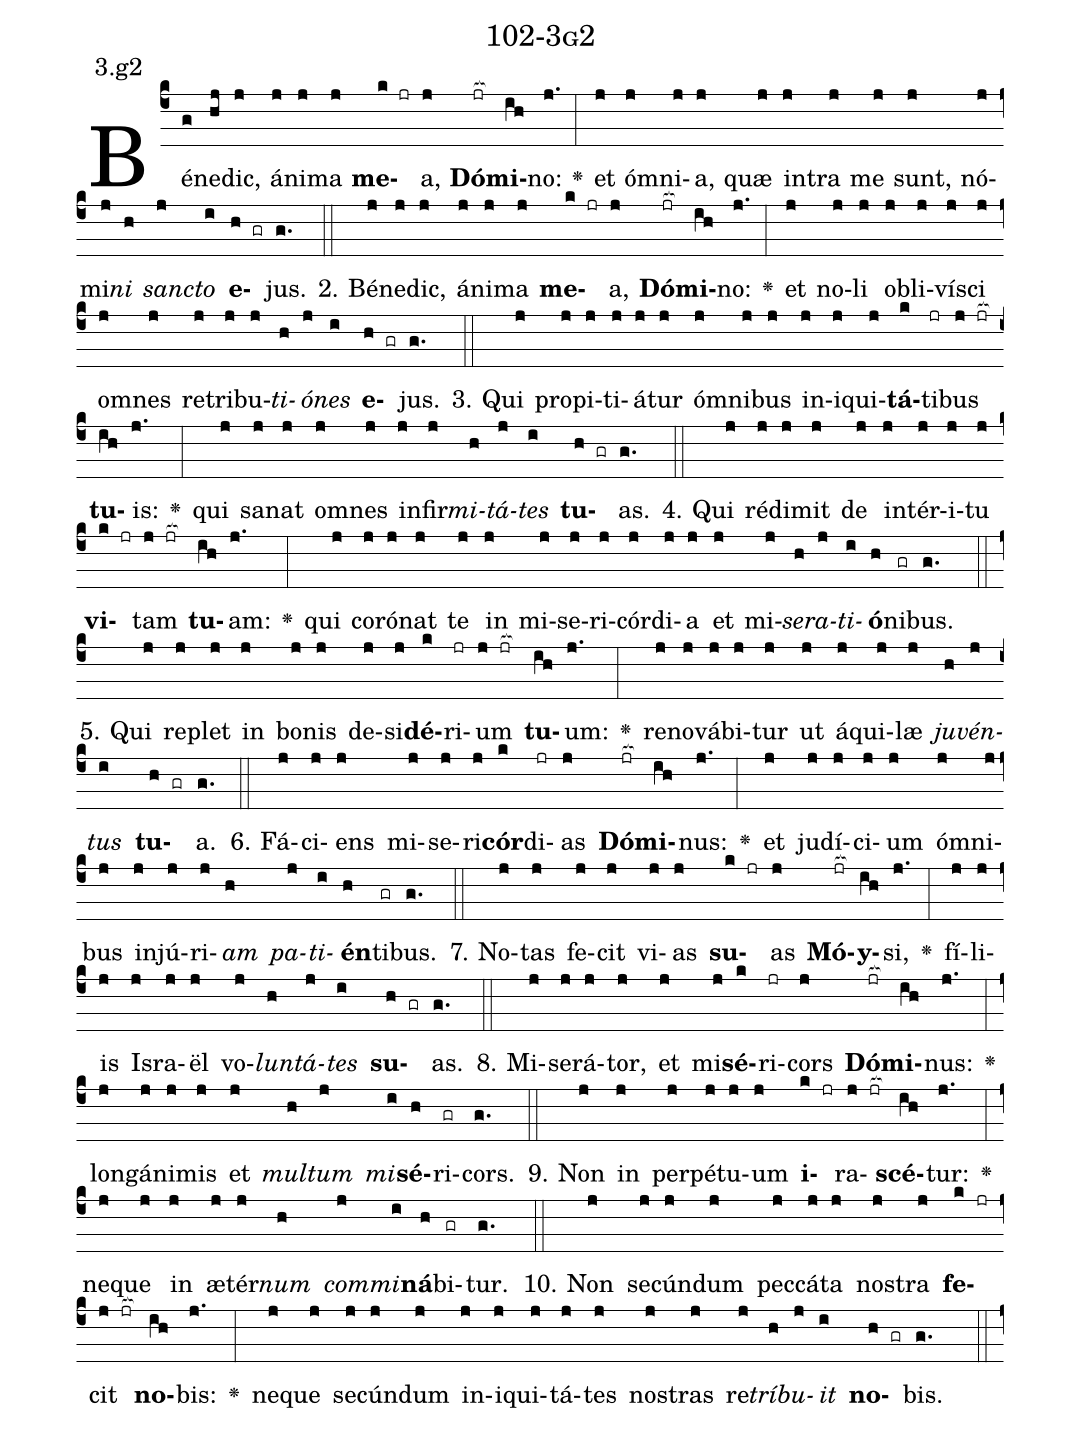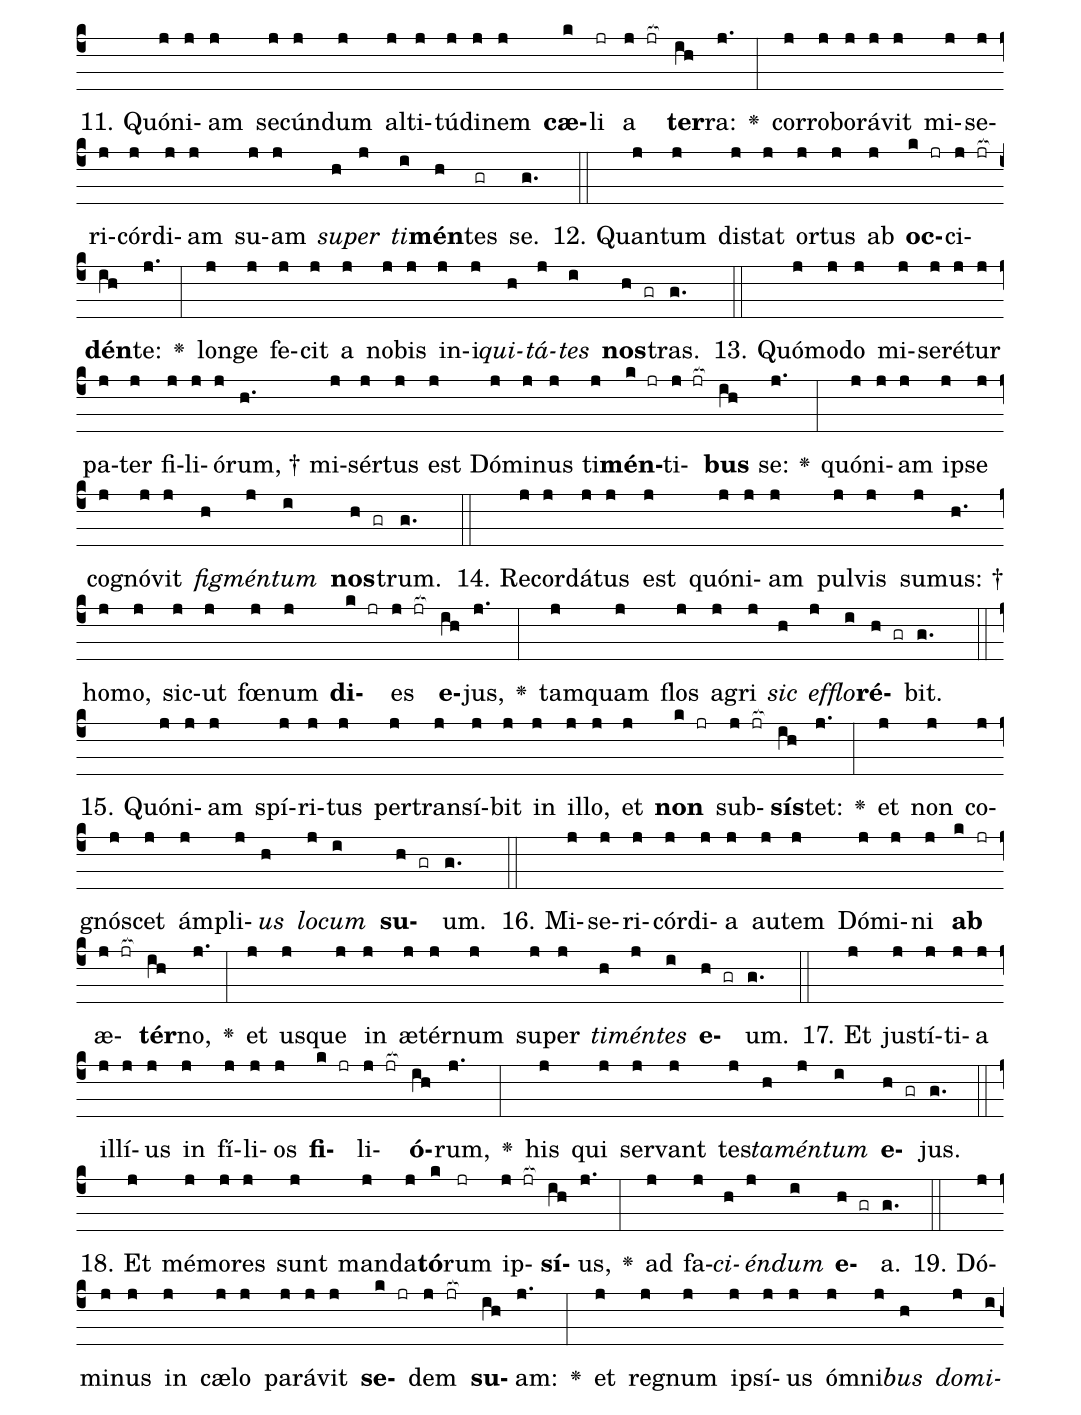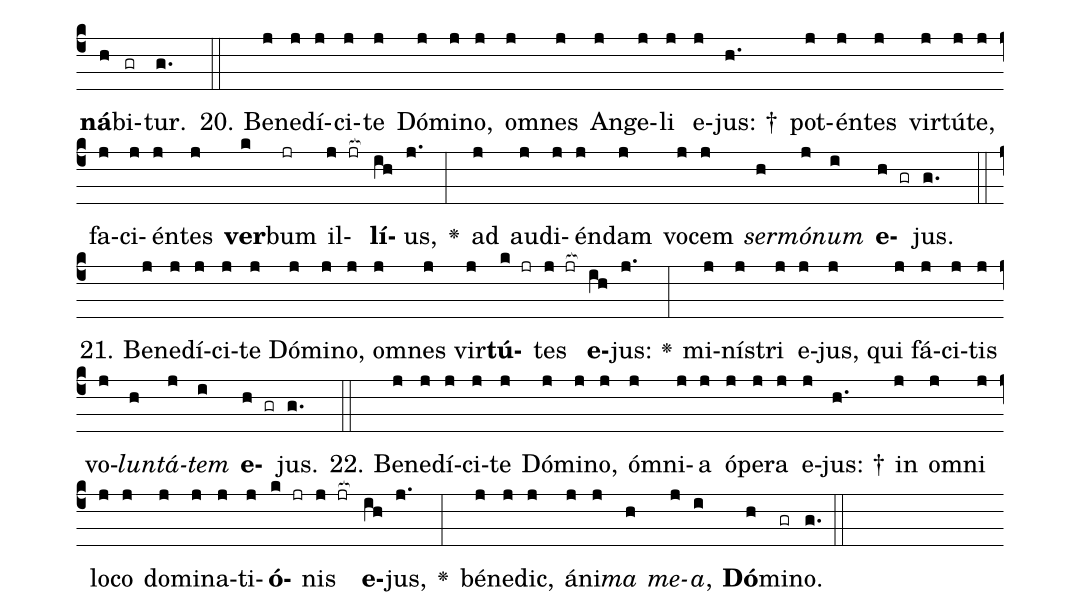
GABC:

name: 102-3g2;
annotation: 3.g2;
%%
(c4)Bé(g)ne(hj)dic,(j) á(j)ni(j)ma(j) <b>me</b>(k jr)a,(j) <b>Dó</b>(jr[ocb:1{])<b>mi</b>(ih[ocb:0}])no:(j.) <v>\greheightstar</v>(:) et(j) óm(j)ni(j)a,(j) quæ(j) in(j)tra(j) me(j) sunt,(j) nó(j)mi(j)<i>ni</i>(h) <i>sanc</i>(j)<i>to</i>(i) <b>e</b>(h gr)jus.(g.) (::)
2. Bé(j)ne(j)dic,(j) á(j)ni(j)ma(j) <b>me</b>(k jr)a,(j) <b>Dó</b>(jr[ocb:1{])<b>mi</b>(ih[ocb:0}])no:(j.) <v>\greheightstar</v>(:) et(j) no(j)li(j) ob(j)li(j)ví(j)sci(j) om(j)nes(j) re(j)tri(j)bu(j)<i>ti</i>(h)<i>ó</i>(j)<i>nes</i>(i) <b>e</b>(h gr)jus.(g.) (::)
3. Qui(j) pro(j)pi(j)ti(j)á(j)tur(j) óm(j)ni(j)bus(j) in(j)i(j)qui(j)<b>tá</b>(k)ti(jr)bus(j jr[ocb:1{]) <b>tu</b>(ih[ocb:0}])is:(j.) <v>\greheightstar</v>(:) qui(j) sa(j)nat(j) om(j)nes(j) in(j)fir(j)<i>mi</i>(h)<i>tá</i>(j)<i>tes</i>(i) <b>tu</b>(h gr)as.(g.) (::)
4. Qui(j) réd(j)i(j)mit(j) de(j) in(j)tér(j)i(j)tu(j) <b>vi</b>(k jr)tam(j jr[ocb:1{]) <b>tu</b>(ih[ocb:0}])am:(j.) <v>\greheightstar</v>(:) qui(j) co(j)ró(j)nat(j) te(j) in(j) mi(j)se(j)ri(j)cór(j)di(j)a(j) et(j) mi(j)<i>se</i>(h)<i>ra</i>(j)<i>ti</i>(i)<b>ó</b>(h)ni(gr)bus.(g.) (::)
5. Qui(j) re(j)plet(j) in(j) bo(j)nis(j) de(j)si(j)<b>dé</b>(k)ri(jr)um(j jr[ocb:1{]) <b>tu</b>(ih[ocb:0}])um:(j.) <v>\greheightstar</v>(:) re(j)no(j)vá(j)bi(j)tur(j) ut(j) á(j)qui(j)læ(j) <i>ju</i>(h)<i>vén</i>(j)<i>tus</i>(i) <b>tu</b>(h gr)a.(g.) (::)
6. Fá(j)ci(j)ens(j) mi(j)se(j)ri(j)<b>cór</b>(k)di(jr)as(j) <b>Dó</b>(jr[ocb:1{])<b>mi</b>(ih[ocb:0}])nus:(j.) <v>\greheightstar</v>(:) et(j) ju(j)dí(j)ci(j)um(j) óm(j)ni(j)bus(j) in(j)jú(j)ri(j)<i>am</i>(h) <i>pa</i>(j)<i>ti</i>(i)<b>én</b>(h)ti(gr)bus.(g.) (::)
7. No(j)tas(j) fe(j)cit(j) vi(j)as(j) <b>su</b>(k jr)as(j) <b>Mó</b>(jr[ocb:1{])<b>y</b>(ih[ocb:0}])si,(j.) <v>\greheightstar</v>(:) fí(j)li(j)is(j) Is(j)ra(j)ël(j) vo(j)<i>lun</i>(h)<i>tá</i>(j)<i>tes</i>(i) <b>su</b>(h gr)as.(g.) (::)
8. Mi(j)se(j)rá(j)tor,(j) et(j) mi(j)<b>sé</b>(k)ri(jr)cors(j) <b>Dó</b>(jr[ocb:1{])<b>mi</b>(ih[ocb:0}])nus:(j.) <v>\greheightstar</v>(:) long(j)á(j)ni(j)mis(j) et(j) <i>mul</i>(h)<i>tum</i>(j) <i>mi</i>(i)<b>sé</b>(h)ri(gr)cors.(g.) (::)
9. Non(j) in(j) per(j)pé(j)tu(j)um(j) <b>i</b>(k jr)ra(j jr[ocb:1{])<b>scé</b>(ih[ocb:0}])tur:(j.) <v>\greheightstar</v>(:) ne(j)que(j) in(j) æ(j)tér(j)<i>num</i>(h) <i>com</i>(j)<i>mi</i>(i)<b>ná</b>(h)bi(gr)tur.(g.) (::)
10. Non(j) se(j)cún(j)dum(j) pec(j)cá(j)ta(j) nos(j)tra(j) <b>fe</b>(k jr)cit(j jr[ocb:1{]) <b>no</b>(ih[ocb:0}])bis:(j.) <v>\greheightstar</v>(:) ne(j)que(j) se(j)cún(j)dum(j) in(j)i(j)qui(j)tá(j)tes(j) nos(j)tras(j) re(j)<i>trí</i>(h)<i>bu</i>(j)<i>it</i>(i) <b>no</b>(h gr)bis.(g.) (::)
11. Quón(j)i(j)am(j) se(j)cún(j)dum(j) al(j)ti(j)tú(j)di(j)nem(j) <b>cæ</b>(k)li(jr) a(j jr[ocb:1{]) <b>ter</b>(ih[ocb:0}])ra:(j.) <v>\greheightstar</v>(:) cor(j)ro(j)bo(j)rá(j)vit(j) mi(j)se(j)ri(j)cór(j)di(j)am(j) su(j)am(j) <i>su</i>(h)<i>per</i>(j) <i>ti</i>(i)<b>mén</b>(h)tes(gr) se.(g.) (::)
12. Quan(j)tum(j) di(j)stat(j) or(j)tus(j) ab(j) <b>oc</b>(k jr)ci(j jr[ocb:1{])<b>dén</b>(ih[ocb:0}])te:(j.) <v>\greheightstar</v>(:) lon(j)ge(j) fe(j)cit(j) a(j) no(j)bis(j) in(j)i(j)<i>qui</i>(h)<i>tá</i>(j)<i>tes</i>(i) <b>nos</b>(h gr)tras.(g.) (::)
13. Quó(j)mo(j)do(j) mi(j)se(j)ré(j)tur(j) pa(j)ter(j) fi(j)li(j)ó(j)rum, †(h.) mi(j)sér(j)tus(j) est(j) Dó(j)mi(j)nus(j) ti(j)<b>mén</b>(k jr)ti(j jr[ocb:1{])<b>bus</b>(ih[ocb:0}]) se:(j.) <v>\greheightstar</v>(:) quón(j)i(j)am(j) ip(j)se(j) co(j)gnó(j)vit(j) <i>fig</i>(h)<i>mén</i>(j)<i>tum</i>(i) <b>nos</b>(h gr)trum.(g.) (::)
14. Re(j)cor(j)dá(j)tus(j) est(j) quón(j)i(j)am(j) pul(j)vis(j) su(j)mus: †(h.) ho(j)mo,(j) sic(j)ut(j) fœ(j)num(j) <b>di</b>(k jr)es(j jr[ocb:1{]) <b>e</b>(ih[ocb:0}])jus,(j.) <v>\greheightstar</v>(:) tam(j)quam(j) flos(j) a(j)gri(j) <i>sic</i>(h) <i>ef</i>(j)<i>flo</i>(i)<b>ré</b>(h gr)bit.(g.) (::)
15. Quón(j)i(j)am(j) spí(j)ri(j)tus(j) per(j)trans(j)í(j)bit(j) in(j) il(j)lo,(j) et(j) <b>non</b>(k jr) sub(j jr[ocb:1{])<b>sís</b>(ih[ocb:0}])tet:(j.) <v>\greheightstar</v>(:) et(j) non(j) co(j)gnó(j)scet(j) ám(j)pli(j)<i>us</i>(h) <i>lo</i>(j)<i>cum</i>(i) <b>su</b>(h gr)um.(g.) (::)
16. Mi(j)se(j)ri(j)cór(j)di(j)a(j) au(j)tem(j) Dó(j)mi(j)ni(j) <b>ab</b>(k jr) æ(j jr[ocb:1{])<b>tér</b>(ih[ocb:0}])no,(j.) <v>\greheightstar</v>(:) et(j) us(j)que(j) in(j) æ(j)tér(j)num(j) su(j)per(j) <i>ti</i>(h)<i>mén</i>(j)<i>tes</i>(i) <b>e</b>(h gr)um.(g.) (::)
17. Et(j) jus(j)tí(j)ti(j)a(j) il(j)lí(j)us(j) in(j) fí(j)li(j)os(j) <b>fi</b>(k jr)li(j jr[ocb:1{])<b>ó</b>(ih[ocb:0}])rum,(j.) <v>\greheightstar</v>(:) his(j) qui(j) ser(j)vant(j) tes(j)<i>ta</i>(h)<i>mén</i>(j)<i>tum</i>(i) <b>e</b>(h gr)jus.(g.) (::)
18. Et(j) mé(j)mo(j)res(j) sunt(j) man(j)da(j)<b>tó</b>(k)rum(jr) ip(j jr[ocb:1{])<b>sí</b>(ih[ocb:0}])us,(j.) <v>\greheightstar</v>(:) ad(j) fa(j)<i>ci</i>(h)<i>én</i>(j)<i>dum</i>(i) <b>e</b>(h gr)a.(g.) (::)
19. Dó(j)mi(j)nus(j) in(j) cæ(j)lo(j) pa(j)rá(j)vit(j) <b>se</b>(k jr)dem(j jr[ocb:1{]) <b>su</b>(ih[ocb:0}])am:(j.) <v>\greheightstar</v>(:) et(j) re(j)gnum(j) ip(j)sí(j)us(j) óm(j)ni(j)<i>bus</i>(h) <i>do</i>(j)<i>mi</i>(i)<b>ná</b>(h)bi(gr)tur.(g.) (::)
20. Be(j)ne(j)dí(j)ci(j)te(j) Dó(j)mi(j)no,(j) om(j)nes(j) An(j)ge(j)li(j) e(j)jus: †(h.) pot(j)én(j)tes(j) vir(j)tú(j)te,(j) fa(j)ci(j)én(j)tes(j) <b>ver</b>(k)bum(jr) il(j jr[ocb:1{])<b>lí</b>(ih[ocb:0}])us,(j.) <v>\greheightstar</v>(:) ad(j) au(j)di(j)én(j)dam(j) vo(j)cem(j) <i>ser</i>(h)<i>mó</i>(j)<i>num</i>(i) <b>e</b>(h gr)jus.(g.) (::)
21. Be(j)ne(j)dí(j)ci(j)te(j) Dó(j)mi(j)no,(j) om(j)nes(j) vir(j)<b>tú</b>(k jr)tes(j jr[ocb:1{]) <b>e</b>(ih[ocb:0}])jus:(j.) <v>\greheightstar</v>(:) mi(j)nís(j)tri(j) e(j)jus,(j) qui(j) fá(j)ci(j)tis(j) vo(j)<i>lun</i>(h)<i>tá</i>(j)<i>tem</i>(i) <b>e</b>(h gr)jus.(g.) (::)
22. Be(j)ne(j)dí(j)ci(j)te(j) Dó(j)mi(j)no,(j) óm(j)ni(j)a(j) ó(j)pe(j)ra(j) e(j)jus: †(h.) in(j) om(j)ni(j) lo(j)co(j) do(j)mi(j)na(j)ti(j)<b>ó</b>(k jr)nis(j jr[ocb:1{]) <b>e</b>(ih[ocb:0}])jus,(j.) <v>\greheightstar</v>(:) bé(j)ne(j)dic,(j) á(j)ni(j)<i>ma</i>(h) <i>me</i>(j)<i>a</i>,(i) <b>Dó</b>(h)mi(gr)no.(g.) (::)
